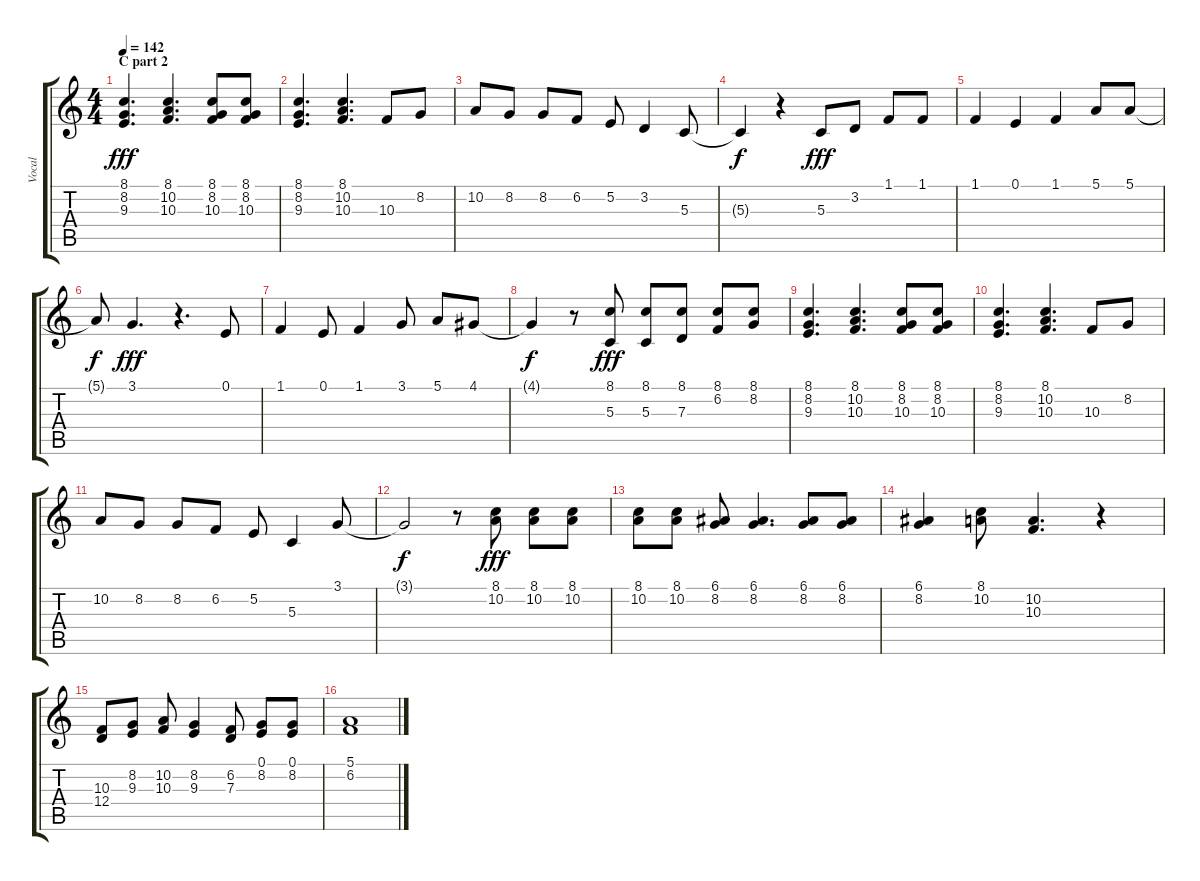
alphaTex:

\track ("Vocal" "Vocal") {instrument sopranosax}
\staff {score tabs}
\tuning (E4 B3 G3 D3 A2 E2) {hide}
\ts (4 4)
\section ("" "C part 2")
\tempo 142
\clef g2
\ks c
(8.1 8.2 9.3).4{d dy fff} (8.1 10.2 10.3).4{d} (8.1 8.2 10.3).8 (8.1 8.2 10.3).8 |
(8.1 8.2 9.3).4{d} (8.1 10.2 10.3).4{d} 10.3.8 8.2.8 |
10.2.8 8.2.8 8.2.8 6.2.8 5.2.8 3.2.4 5.3.8 |
5.3{t}.4{dy f} r.4 5.3.8{dy fff} 3.2.8 1.1.8 1.1.8 |
1.1.4 0.1.4 1.1.4 5.1.8 5.1.8 |
5.1{t}.8{dy f} 3.1.4{d dy fff} r.4{d} 0.1.8 |
1.1.4 0.1.8 1.1.4 3.1.8 5.1.8 4.1.8 |
4.1{t}.4{dy f} r.8 (8.1 5.3).8{dy fff} (8.1 5.3).8 (8.1 7.3).8 (8.1 6.2).8 (8.1 8.2).8 |
(8.1 8.2 9.3).4{d} (8.1 10.2 10.3).4{d} (8.1 8.2 10.3).8 (8.1 8.2 10.3).8 |
(8.1 8.2 9.3).4{d} (8.1 10.2 10.3).4{d} 10.3.8 8.2.8 |
10.2.8 8.2.8 8.2.8 6.2.8 5.2.8 5.3.4 3.1.8 |
3.1{t}.2{dy f} r.8 (8.1 10.2).8{dy fff} (8.1 10.2).8 (8.1 10.2).8 |
(8.1 10.2).8 (8.1 10.2).8 (6.1 8.2).8 (6.1 8.2).4{d} (6.1 8.2).8 (6.1 8.2).8 |
(6.1 8.2).4 (8.1 10.2).8 (10.2 10.3).4{d} r.4 |
(10.3 12.4).8 (8.2 9.3).8 (10.2 10.3).8 (8.2 9.3).4 (6.2 7.3).8 (0.1 8.2).8 (0.1 8.2).8 |
(5.1 6.2).1
